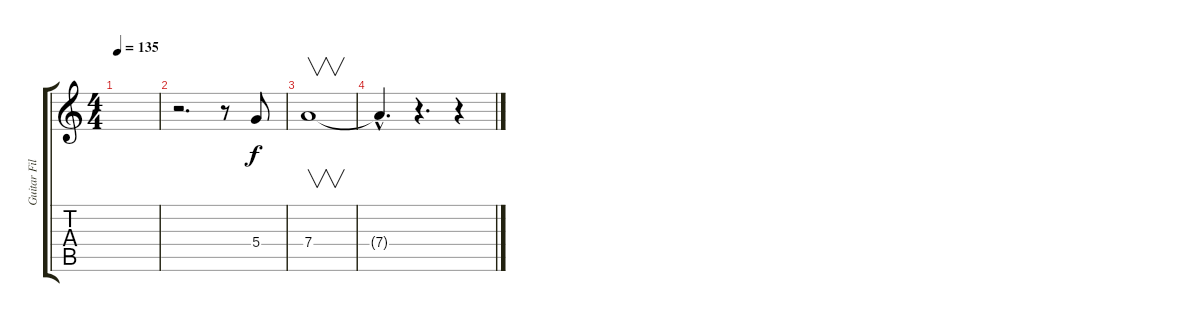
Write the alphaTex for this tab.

\track ("Guitar Fills" "Guitar Fil") {instrument distortionguitar}
\staff {score tabs}
\tuning (E4 B3 G3 D3 A2 E2) {hide}
\ts (4 4)
\tempo 135
\clef g2
\ks c
|
r.2{d} r.8 5.4.8 |
7.4.1{v} |
7.4{hac t}.4{d} r.4{d} r.4
